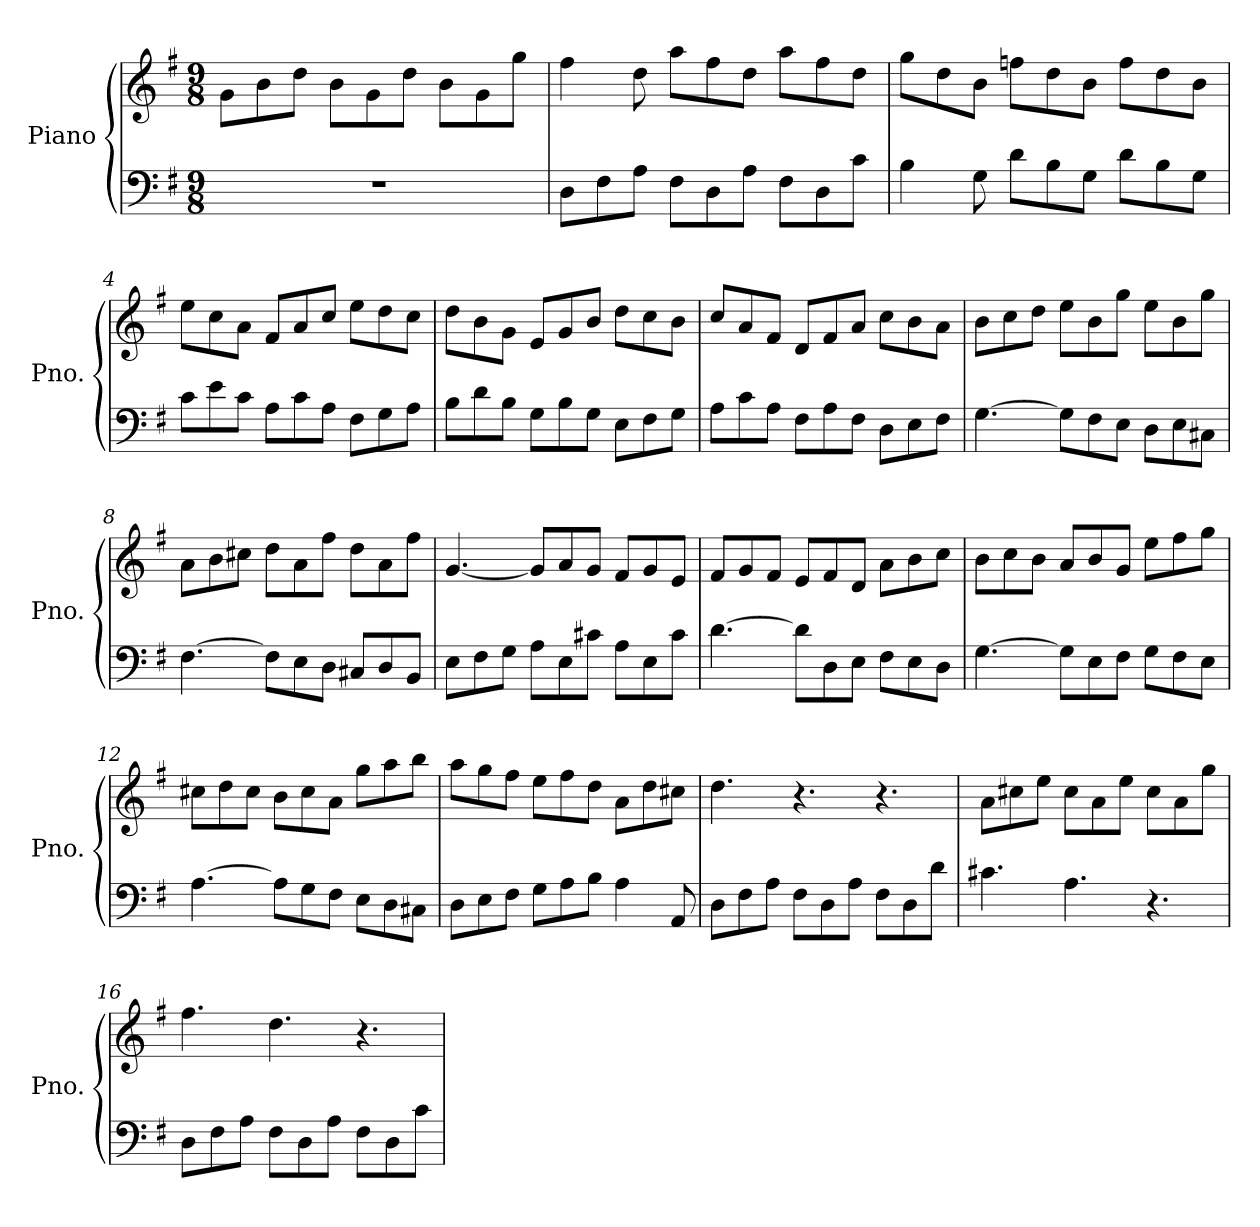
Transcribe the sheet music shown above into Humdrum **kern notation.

**kern	**kern
*part1	*part1
*staff2	*staff1
*I"Piano	*
*I'Pno.	*
*clefF4	*clefG2
*k[f#]	*k[f#]
*M9/8	*M9/8
*MM240	*MM240
=1	=1
8%9r	8g\L
.	8b\
.	8dd\J
.	8b\L
.	8g\
.	8dd\J
.	8b\L
.	8g\
.	8gg\J
=2	=2
8D\L	4ff#\
8F#\	.
8A\J	8dd\
8F#\L	8aa\L
8D\	8ff#\
8A\J	8dd\J
8F#\L	8aa\L
8D\	8ff#\
8c\J	8dd\J
=3	=3
4B\	8gg\L
.	8dd\
8G\	8b\J
8d\L	8ffn\L
8B\	8dd\
8G\J	8b\J
8d\L	8ff\L
8B\	8dd\
8G\J	8b\J
=4	=4
8c\L	8ee\L
8e\	8cc\
8c\J	8a\J
8A\L	8f#/L
8c\	8a/
8A\J	8cc/J
8F#\L	8ee\L
8G\	8dd\
8A\J	8cc\J
=5	=5
8B\L	8dd\L
8d\	8b\
8B\J	8g\J
8G\L	8e/L
8B\	8g/
8G\J	8b/J
8E\L	8dd\L
8F#\	8cc\
8G\J	8b\J
=6	=6
8A\L	8cc/L
8c\	8a/
8A\J	8f#/J
8F#\L	8d/L
8A\	8f#/
8F#\J	8a/J
8D\L	8cc\L
8E\	8b\
8F#\J	8a\J
=7	=7
[4.G\	8b\L
.	8cc\
.	8dd\J
8G\L]	8ee\L
8F#\	8b\
8E\J	8gg\J
8D\L	8ee\L
8E\	8b\
8C#X\J	8gg\J
=8	=8
[4.F#\	8a\L
.	8b\
.	8cc#X\J
8F#\L]	8dd\L
8E\	8a\
8D\J	8ff#\J
8C#X/L	8dd\L
8D/	8a\
8BB/J	8ff#\J
=9	=9
8E\L	[4.g/
8F#\	.
8G\J	.
8A\L	8g/L]
8E\	8a/
8c#X\J	8g/J
8A\L	8f#/L
8E\	8g/
8c#\J	8e/J
=10	=10
[4.d\	8f#/L
.	8g/
.	8f#/J
8d\L]	8e/L
8D\	8f#/
8E\J	8d/J
8F#\L	8a\L
8E\	8b\
8D\J	8cc\J
=11	=11
[4.G\	8b\L
.	8cc\
.	8b\J
8G\L]	8a/L
8E\	8b/
8F#\J	8g/J
8G\L	8ee\L
8F#\	8ff#\
8E\J	8gg\J
=12	=12
[4.A\	8cc#X\L
.	8dd\
.	8cc#\J
8A\L]	8b\L
8G\	8cc#\
8F#\J	8a\J
8E\L	8gg\L
8D\	8aa\
8C#X\J	8bb\J
=13	=13
8D\L	8aa\L
8E\	8gg\
8F#\J	8ff#\J
8G\L	8ee\L
8A\	8ff#\
8B\J	8dd\J
4A\	8a\L
.	8dd\
8AA/	8cc#X\J
=14	=14
8D\L	4.dd\
8F#\	.
8A\J	.
8F#\L	4.r
8D\	.
8A\J	.
8F#\L	4.r
8D\	.
8d\J	.
=15	=15
4.c#X\	8a\L
.	8cc#X\
.	8ee\J
4.A\	8cc#\L
.	8a\
.	8ee\J
4.r	8cc#\L
.	8a\
.	8gg\J
=16	=16
8D\L	4.ff#\
8F#\	.
8A\J	.
8F#\L	4.dd\
8D\	.
8A\J	.
8F#\L	4.r
8D\	.
8c\J	.
=	=
*-	*-
